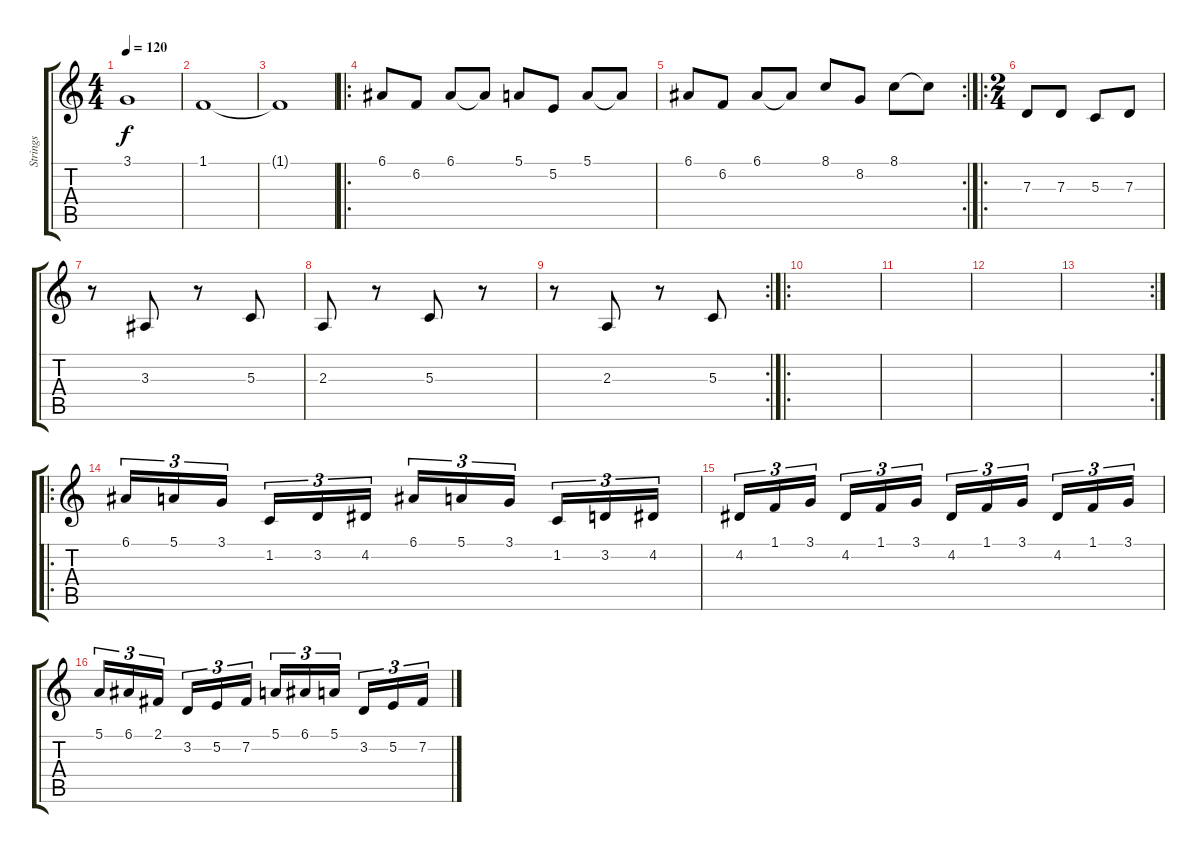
\track ("Strings" "Strings") {instrument stringensemble1}
\staff {score tabs}
\tuning (E4 B3 G3 D3 A2 E2) {hide}
\ts (4 4)
\tempo 120
\clef g2
\ks c
3.1{t}.1{dy f} |
1.1.1 |
1.1{t}.1 |
\ro
6.1.8 6.2.8 6.1.8 6.1{t}.8 5.1.8 5.2.8 5.1.8 5.1{t}.8 |
\rc 2
6.1.8 6.2.8 6.1.8 6.1{t}.8 8.1.8 8.2.8 8.1.8 8.1{t}.8 |
\ro
\ts (2 4)
7.3.8 7.3.8 5.3.8 7.3.8 |
r.8 3.3.8 r.8 5.3.8 |
2.3.8 r.8 5.3.8 r.8 |
\rc 2
r.8 2.3.8 r.8 5.3.8 |
\ro
|
|
|
\rc 2
|
\ro
6.1.16{tu (3 2) volume 8} 5.1.16{tu (3 2)} 3.1.16{tu (3 2)} 1.2.16{tu (3 2)} 3.2.16{tu (3 2)} 4.2.16{tu (3 2)} 6.1.16{tu (3 2)} 5.1.16{tu (3 2)} 3.1.16{tu (3 2)} 1.2.16{tu (3 2)} 3.2.16{tu (3 2)} 4.2.16{tu (3 2)} |
4.2.16{tu (3 2)} 1.1.16{tu (3 2)} 3.1.16{tu (3 2)} 4.2.16{tu (3 2)} 1.1.16{tu (3 2)} 3.1.16{tu (3 2)} 4.2.16{tu (3 2)} 1.1.16{tu (3 2)} 3.1.16{tu (3 2)} 4.2.16{tu (3 2)} 1.1.16{tu (3 2)} 3.1.16{tu (3 2)} |
5.1.16{tu (3 2)} 6.1.16{tu (3 2)} 2.1.16{tu (3 2)} 3.2.16{tu (3 2)} 5.2.16{tu (3 2)} 7.2.16{tu (3 2)} 5.1.16{tu (3 2)} 6.1.16{tu (3 2)} 5.1.16{tu (3 2)} 3.2.16{tu (3 2)} 5.2.16{tu (3 2)} 7.2.16{tu (3 2)}
